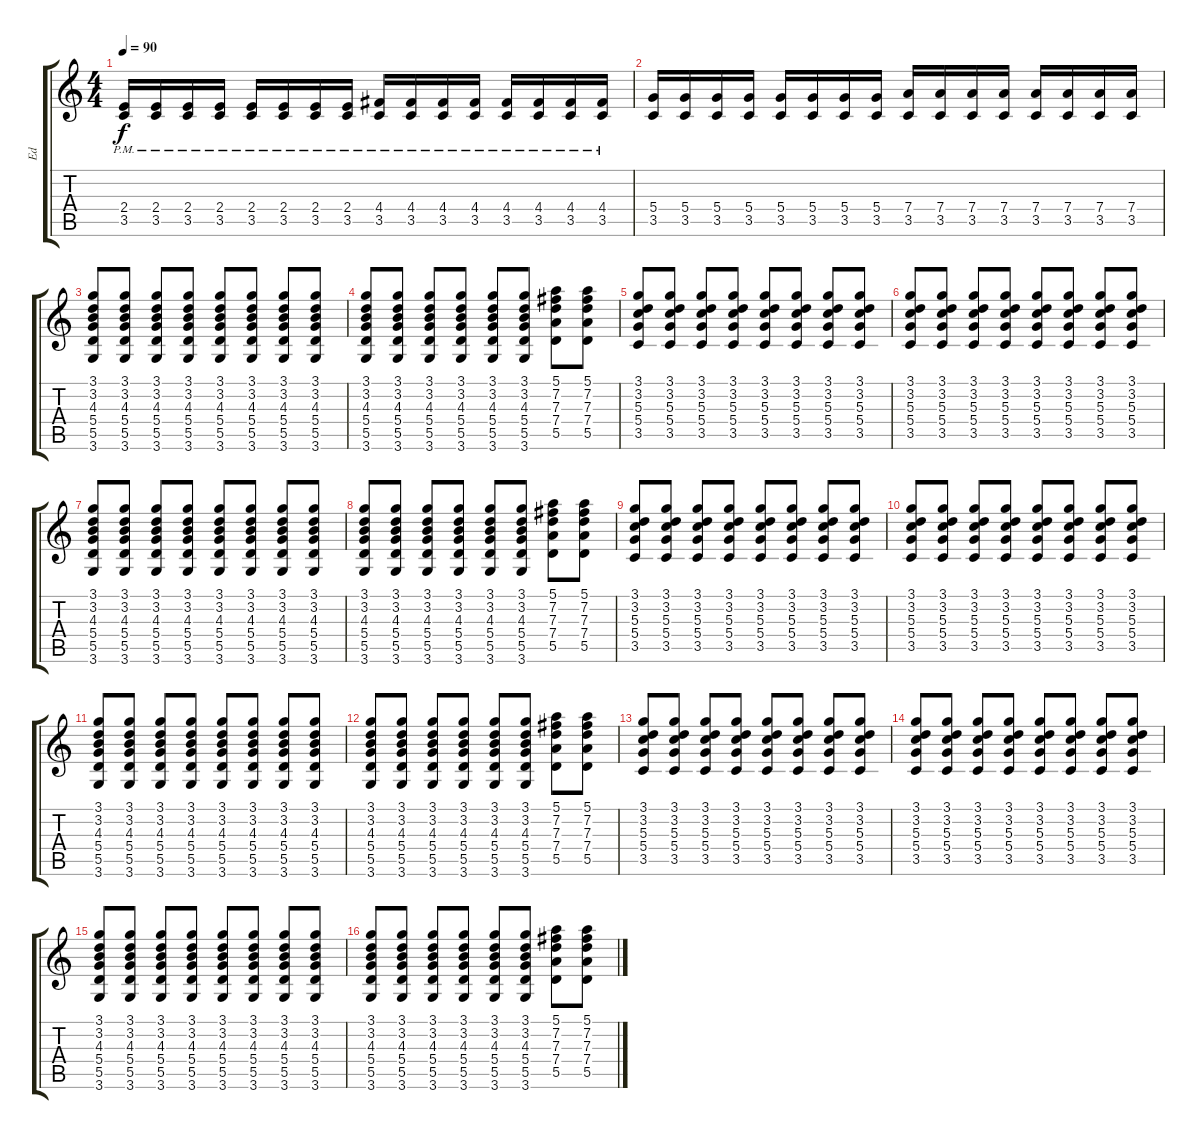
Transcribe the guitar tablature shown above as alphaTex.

\track ("Ed" "Ed") {instrument overdrivenguitar}
\staff {score tabs}
\tuning (E4 B3 G3 D3 A2 E2) {hide}
\ts (4 4)
\tempo 90
\clef g2
\ks c
(2.4{pm} 3.5{pm}).16{dy f volume 7} (2.4{pm} 3.5{pm}).16 (2.4{pm} 3.5{pm}).16 (2.4{pm} 3.5{pm}).16 (2.4{pm} 3.5{pm}).16 (2.4{pm} 3.5{pm}).16 (2.4{pm} 3.5{pm}).16 (2.4{pm} 3.5{pm}).16 (4.4{pm} 3.5{pm}).16 (4.4{pm} 3.5{pm}).16 (4.4{pm} 3.5{pm}).16 (4.4{pm} 3.5{pm}).16 (4.4{pm} 3.5{pm}).16 (4.4{pm} 3.5{pm}).16 (4.4{pm} 3.5{pm}).16 (4.4{pm} 3.5{pm}).16 |
(5.4 3.5).16 (5.4 3.5).16 (5.4 3.5).16 (5.4 3.5).16 (5.4 3.5).16 (5.4 3.5).16 (5.4 3.5).16 (5.4 3.5).16 (7.4 3.5).16 (7.4 3.5).16 (7.4 3.5).16 (7.4 3.5).16 (7.4 3.5).16 (7.4 3.5).16 (7.4 3.5).16 (7.4 3.5).16 |
(3.1 3.2 4.3 5.4 5.5 3.6).8 (3.1 3.2 4.3 5.4 5.5 3.6).8 (3.1 3.2 4.3 5.4 5.5 3.6).8 (3.1 3.2 4.3 5.4 5.5 3.6).8 (3.1 3.2 4.3 5.4 5.5 3.6).8 (3.1 3.2 4.3 5.4 5.5 3.6).8 (3.1 3.2 4.3 5.4 5.5 3.6).8 (3.1 3.2 4.3 5.4 5.5 3.6).8 |
(3.1 3.2 4.3 5.4 5.5 3.6).8 (3.1 3.2 4.3 5.4 5.5 3.6).8 (3.1 3.2 4.3 5.4 5.5 3.6).8 (3.1 3.2 4.3 5.4 5.5 3.6).8 (3.1 3.2 4.3 5.4 5.5 3.6).8 (3.1 3.2 4.3 5.4 5.5 3.6).8 (5.1 7.2 7.3 7.4 5.5).8 (5.1 7.2 7.3 7.4 5.5).8 |
(3.1 3.2 5.3 5.4 3.5).8 (3.1 3.2 5.3 5.4 3.5).8 (3.1 3.2 5.3 5.4 3.5).8 (3.1 3.2 5.3 5.4 3.5).8 (3.1 3.2 5.3 5.4 3.5).8 (3.1 3.2 5.3 5.4 3.5).8 (3.1 3.2 5.3 5.4 3.5).8 (3.1 3.2 5.3 5.4 3.5).8 |
(3.1 3.2 5.3 5.4 3.5).8 (3.1 3.2 5.3 5.4 3.5).8 (3.1 3.2 5.3 5.4 3.5).8 (3.1 3.2 5.3 5.4 3.5).8 (3.1 3.2 5.3 5.4 3.5).8 (3.1 3.2 5.3 5.4 3.5).8 (3.1 3.2 5.3 5.4 3.5).8 (3.1 3.2 5.3 5.4 3.5).8 |
(3.1 3.2 4.3 5.4 5.5 3.6).8 (3.1 3.2 4.3 5.4 5.5 3.6).8 (3.1 3.2 4.3 5.4 5.5 3.6).8 (3.1 3.2 4.3 5.4 5.5 3.6).8 (3.1 3.2 4.3 5.4 5.5 3.6).8 (3.1 3.2 4.3 5.4 5.5 3.6).8 (3.1 3.2 4.3 5.4 5.5 3.6).8 (3.1 3.2 4.3 5.4 5.5 3.6).8 |
(3.1 3.2 4.3 5.4 5.5 3.6).8 (3.1 3.2 4.3 5.4 5.5 3.6).8 (3.1 3.2 4.3 5.4 5.5 3.6).8 (3.1 3.2 4.3 5.4 5.5 3.6).8 (3.1 3.2 4.3 5.4 5.5 3.6).8 (3.1 3.2 4.3 5.4 5.5 3.6).8 (5.1 7.2 7.3 7.4 5.5).8 (5.1 7.2 7.3 7.4 5.5).8 |
(3.1 3.2 5.3 5.4 3.5).8 (3.1 3.2 5.3 5.4 3.5).8 (3.1 3.2 5.3 5.4 3.5).8 (3.1 3.2 5.3 5.4 3.5).8 (3.1 3.2 5.3 5.4 3.5).8 (3.1 3.2 5.3 5.4 3.5).8 (3.1 3.2 5.3 5.4 3.5).8 (3.1 3.2 5.3 5.4 3.5).8 |
(3.1 3.2 5.3 5.4 3.5).8 (3.1 3.2 5.3 5.4 3.5).8 (3.1 3.2 5.3 5.4 3.5).8 (3.1 3.2 5.3 5.4 3.5).8 (3.1 3.2 5.3 5.4 3.5).8 (3.1 3.2 5.3 5.4 3.5).8 (3.1 3.2 5.3 5.4 3.5).8 (3.1 3.2 5.3 5.4 3.5).8 |
(3.1 3.2 4.3 5.4 5.5 3.6).8 (3.1 3.2 4.3 5.4 5.5 3.6).8 (3.1 3.2 4.3 5.4 5.5 3.6).8 (3.1 3.2 4.3 5.4 5.5 3.6).8 (3.1 3.2 4.3 5.4 5.5 3.6).8 (3.1 3.2 4.3 5.4 5.5 3.6).8 (3.1 3.2 4.3 5.4 5.5 3.6).8 (3.1 3.2 4.3 5.4 5.5 3.6).8 |
(3.1 3.2 4.3 5.4 5.5 3.6).8 (3.1 3.2 4.3 5.4 5.5 3.6).8 (3.1 3.2 4.3 5.4 5.5 3.6).8 (3.1 3.2 4.3 5.4 5.5 3.6).8 (3.1 3.2 4.3 5.4 5.5 3.6).8 (3.1 3.2 4.3 5.4 5.5 3.6).8 (5.1 7.2 7.3 7.4 5.5).8 (5.1 7.2 7.3 7.4 5.5).8 |
(3.1 3.2 5.3 5.4 3.5).8 (3.1 3.2 5.3 5.4 3.5).8 (3.1 3.2 5.3 5.4 3.5).8 (3.1 3.2 5.3 5.4 3.5).8 (3.1 3.2 5.3 5.4 3.5).8 (3.1 3.2 5.3 5.4 3.5).8 (3.1 3.2 5.3 5.4 3.5).8 (3.1 3.2 5.3 5.4 3.5).8 |
(3.1 3.2 5.3 5.4 3.5).8 (3.1 3.2 5.3 5.4 3.5).8 (3.1 3.2 5.3 5.4 3.5).8 (3.1 3.2 5.3 5.4 3.5).8 (3.1 3.2 5.3 5.4 3.5).8 (3.1 3.2 5.3 5.4 3.5).8 (3.1 3.2 5.3 5.4 3.5).8 (3.1 3.2 5.3 5.4 3.5).8 |
(3.1 3.2 4.3 5.4 5.5 3.6).8 (3.1 3.2 4.3 5.4 5.5 3.6).8 (3.1 3.2 4.3 5.4 5.5 3.6).8 (3.1 3.2 4.3 5.4 5.5 3.6).8 (3.1 3.2 4.3 5.4 5.5 3.6).8 (3.1 3.2 4.3 5.4 5.5 3.6).8 (3.1 3.2 4.3 5.4 5.5 3.6).8 (3.1 3.2 4.3 5.4 5.5 3.6).8 |
(3.1 3.2 4.3 5.4 5.5 3.6).8 (3.1 3.2 4.3 5.4 5.5 3.6).8 (3.1 3.2 4.3 5.4 5.5 3.6).8 (3.1 3.2 4.3 5.4 5.5 3.6).8 (3.1 3.2 4.3 5.4 5.5 3.6).8 (3.1 3.2 4.3 5.4 5.5 3.6).8 (5.1 7.2 7.3 7.4 5.5).8 (5.1 7.2 7.3 7.4 5.5).8
